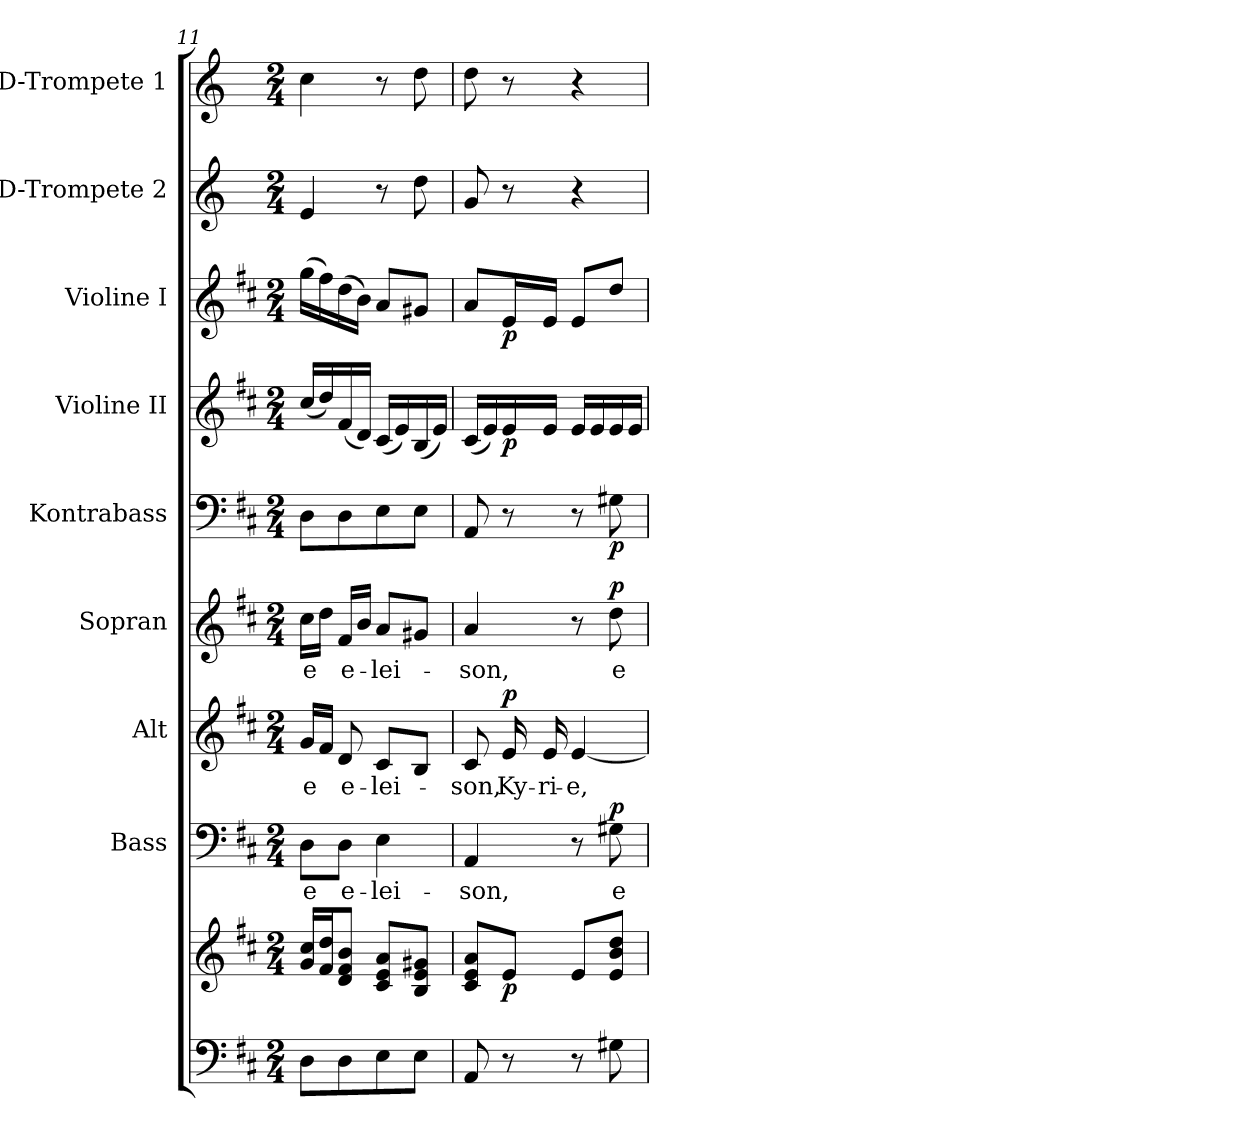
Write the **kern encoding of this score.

**kern	**kern	**dynam	**kern	**text	**dynam	**kern	**text	**dynam	**kern	**text	**dynam	**kern	**dynam	**kern	**dynam	**kern	**dynam	**kern	**kern
*part9	*part9	*part9	*part8	*part8	*part8	*part7	*part7	*part7	*part6	*part6	*part6	*part5	*part5	*part4	*part4	*part3	*part3	*part2	*part1
*staff10	*staff9	*staff9/10	*staff8	*staff8	*staff8	*staff7	*staff7	*staff7	*staff6	*staff6	*staff6	*staff5	*staff5	*staff4	*staff4	*staff3	*staff3	*staff2	*staff1
*	*	*	*I"Bass	*	*	*I"Alt	*	*	*I"Sopran	*	*	*I"Kontrabass	*	*I"Violine II	*	*I"Violine I	*	*I"D-Trompete 2	*I"D-Trompete 1
*	*	*	*I'B.	*	*	*I'A.	*	*	*I'S.	*	*	*I'Kb.	*	*I'Vl. II	*	*I'Vl. I	*	*I'D Trp. 2	*I'D Trp. 1
*clefF4	*clefG2	*	*clefF4	*	*	*clefG2	*	*	*clefG2	*	*	*clefF4	*	*clefG2	*	*clefG2	*	*clefG2	*clefG2
*	*	*	*	*	*	*	*	*	*	*	*	*ITrd7c12	*	*	*	*	*	*ITrd-1c-2	*ITrd-1c-2
*k[f#c#]	*k[f#c#]	*	*k[f#c#]	*	*	*k[f#c#]	*	*	*k[f#c#]	*	*	*k[f#c#]	*	*k[f#c#]	*	*k[f#c#]	*	*k[f#c#]	*k[f#c#]
*D:	*D:	*	*D:	*	*	*D:	*	*	*D:	*	*	*D:	*	*D:	*	*D:	*	*D:	*D:
*M2/4	*M2/4	*	*M2/4	*	*	*M2/4	*	*	*M2/4	*	*	*M2/4	*	*M2/4	*	*M2/4	*	*M2/4	*M2/4
=11	=11	=11	=11	=11	=11	=11	=11	=11	=11	=11	=11	=11	=11	=11	=11	=11	=11	=11	=11
!	!	!	!	!LO:LY:b	!	!	!LO:LY:b	!	!	!LO:LY:b	!	!	!	!	!	!	!	!	!
8D\L	16g/ 16cc#/LL	.	8D\L	-e	.	16g/LL	-e	.	16cc#\LL	-e	.	8DD\L	.	(<16cc#/LL	.	(>16gg\LL	.	4f#/	4dd\
.	16f#/ 16dd/J	.	.	.	.	16f#/JJ	.	.	16dd\JJ	.	.	.	.	16dd/)	.	16ff#\)	.	.	.
!	!	!	!	!LO:LY:b	!	!	!LO:LY:b	!	!	!LO:LY:b	!	!	!	!	!	!	!	!	!
8D\	8d/ 8f#/ 8b/J	.	8D\J	e-	.	8d/	e-	.	16f#/LL	e-	.	8DD\	.	(<16f#/	.	(>16dd\	.	.	.
.	.	.	.	.	.	.	.	.	16b/JJ	.	.	.	.	16d/JJ)	.	16b\JJ)	.	.	.
!	!	!	!	!LO:LY:b	!	!	!LO:LY:b	!	!	!LO:LY:b	!	!	!	!	!	!	!	!	!
8E\	8c#/ 8e/ 8a/L	.	4E\	-lei-	.	8c#/L	-lei-	.	8a/L	-lei-	.	8EE\	.	(<16c#/LL	.	8a/L	.	8r	8r
.	.	.	.	.	.	.	.	.	.	.	.	.	.	16e/)	.	.	.	.	.
8E\J	8B/ 8e/ 8g#X/J	.	.	.	.	8B/J	.	.	8g#X/J	.	.	8EE\J	.	(<16B/	.	8g#X/J	.	8ee\	8ee\
.	.	.	.	.	.	.	.	.	.	.	.	.	.	16e/JJ)	.	.	.	.	.
=12	=12	=12	=12	=12	=12	=12	=12	=12	=12	=12	=12	=12	=12	=12	=12	=12	=12	=12	=12
!	!	!	!	!LO:LY:b	!	!	!LO:LY:b	!	!	!LO:LY:b	!	!	!	!	!	!	!	!	!
8AA/	8c#/ 8e/ 8a/L	.	4AA/	-son,	.	8c#/	-son,	.	4a/	-son,	.	8AAA/	.	(<16c#/LL	.	8a/L	.	8a/	8ee\
.	.	.	.	.	.	.	.	.	.	.	.	.	.	16e/)	.	.	.	.	.
!	!	!LO:DY:b	!	!	!	!	!LO:LY:b	!LO:DY:a	!	!	!	!	!	!	!LO:DY:b	!	!LO:DY:b	!	!
8r	8e/J	p	.	.	.	16e/	Ky-	p	.	.	.	8r	.	16e/	p	16e/L	p	8r	8r
!	!	!	!	!	!	!	!LO:LY:b	!	!	!	!	!	!	!	!	!	!	!	!
.	.	.	.	.	.	16e/	-ri-	.	.	.	.	.	.	16e/JJ	.	16e/JJ	.	.	.
!	!	!	!	!	!	!	!LO:LY:b	!	!	!	!	!	!	!	!	!	!	!	!
8r	8e/L	.	8r	.	.	[4e/	-e,	.	8r	.	.	8r	.	16e/LL	.	8e/L	.	4r	4r
.	.	.	.	.	.	.	.	.	.	.	.	.	.	16e/	.	.	.	.	.
!	!	!	!	!LO:LY:b	!LO:DY:a	!	!	!	!	!LO:LY:b	!LO:DY:a	!	!LO:DY:b	!	!	!	!	!	!
8G#X\	8e/ 8b/ 8dd/J	.	8G#X\	e-	p	.	.	.	8dd\	e-	p	8GG#X\	p	16e/	.	8dd/J	.	.	.
.	.	.	.	.	.	.	.	.	.	.	.	.	.	16e/JJ	.	.	.	.	.
=	=	=	=	=	=	=	=	=	=	=	=	=	=	=	=	=	=	=	=
*-	*-	*-	*-	*-	*-	*-	*-	*-	*-	*-	*-	*-	*-	*-	*-	*-	*-	*-	*-
